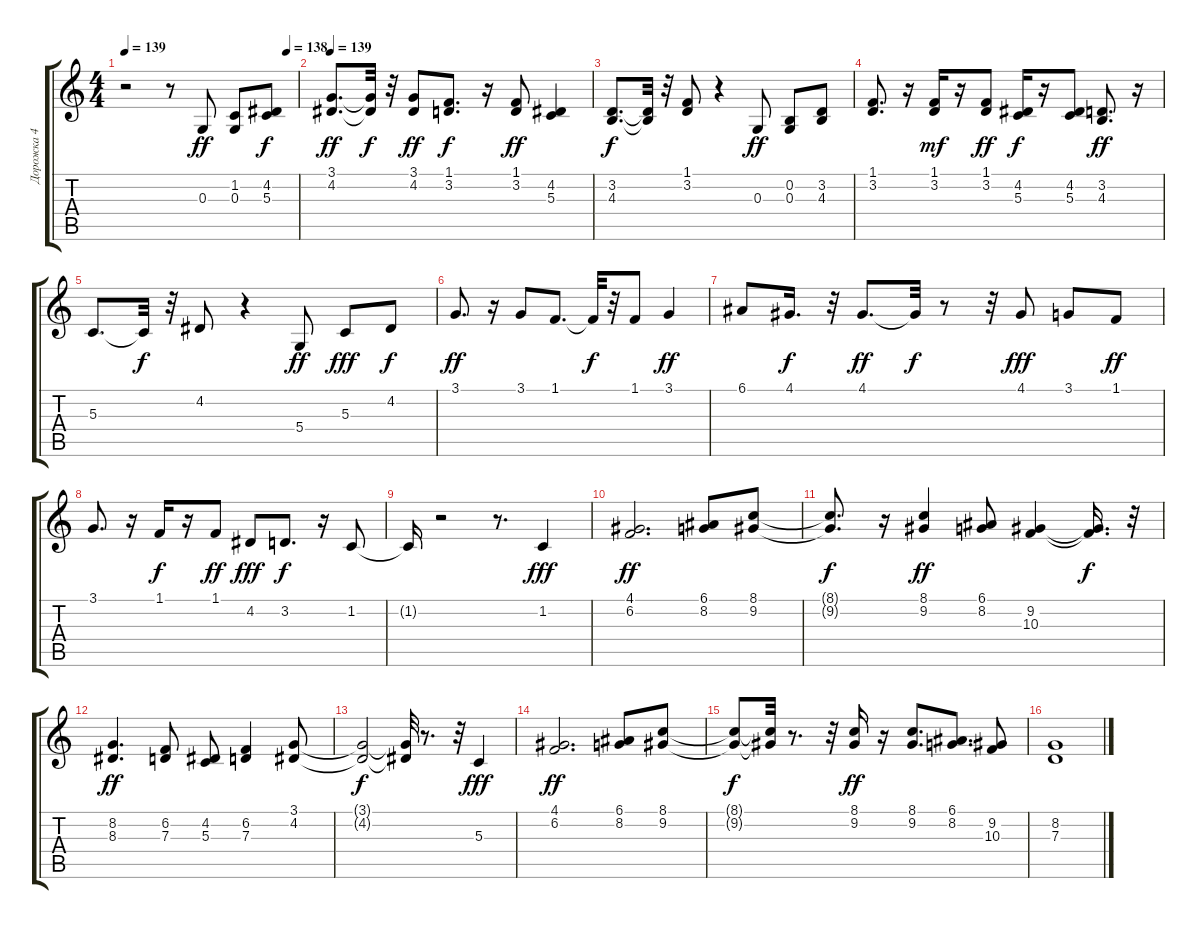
\track ("Дорожка 4" "Дорожка 4") {instrument altosax}
\staff {score tabs}
\tuning (E4 B3 G3 D3 A2 E2) {hide}
\ts (4 4)
\tempo 139
\tempo (138 0.9375)
\clef g2
\ks c
r.2{dy f} r.8 0.3.8{dy ff} (1.2 0.3).8 (4.2 5.3).8{dy f} |
\tempo 139
(3.1 4.2).8{d dy ff} (3.1{t} 4.2{t}).32{dy f} r.32 (3.1 4.2).8{dy ff} (1.1 3.2).8{d dy f} r.16 (1.1 3.2).8{dy ff} (4.2 5.3).4 |
(3.2 4.3).8{d dy f} (3.2{t} 4.3{t}).32 r.32 (1.1 3.2).8 r.4 0.3.8{dy ff} (0.2 0.3).8 (3.2 4.3).8 |
(1.1 3.2).8{d} r.16 (1.1 3.2).16{dy mf} r.16 (1.1 3.2).8{dy ff} (4.2 5.3).16{dy f} r.16 (4.2 5.3).8 (3.2 4.3).8{d dy ff} r.16 |
5.3.8{d} 5.3{t}.32{dy f} r.32 4.2.8 r.4 5.4.8{dy ff} 5.3.8{dy fff} 4.2.8{dy f} |
3.1.8{d dy ff} r.16 3.1.8 1.1.8{d} 1.1{t}.32{dy f} r.32 1.1.8 3.1.4{dy ff} |
6.1.8 4.1.16{d dy f} r.32 4.1.8{d dy ff} 4.1{t}.32{dy f} r.8 r.32 4.1.8{dy fff} 3.1.8 1.1.8{dy ff} |
3.1.8{d} r.16 1.1.16{dy f} r.16 1.1.8{dy ff} 4.2.8{dy fff} 3.2.8{d dy f} r.16 1.2.8 |
1.2{t}.16 r.2 r.8{d} 1.2.4{dy fff} |
(4.1 6.2).2{d dy ff} (6.1 8.2).8 (8.1 9.2).8 |
(8.1{t} 9.2{t}).8{d dy f} r.16 (8.1 9.2).4{dy ff} (6.1 8.2).8 (9.2 10.3).4 (9.2{t} 10.3{t}).16{d dy f} r.32 |
(8.2 8.3).4{d dy ff} (6.2 7.3).8 (4.2 5.3).8 (6.2 7.3).4 (3.1 4.2).8 |
(3.1{t} 4.2{t}).2{dy f} (3.1{t} 4.2{t}).32 r.8{d} r.32 5.3.4{dy fff} |
(4.1 6.2).2{d dy ff} (6.1 8.2).8 (8.1 9.2).8 |
(8.1{t} 9.2{t}).8{dy f} (8.1{t} 9.2{t}).32 r.8{d} r.32 (8.1 9.2).16{dy ff} r.16 (8.1 9.2).8{d} (6.1 8.2).8{d} (9.2 10.3).8 |
(8.2 7.3).1
